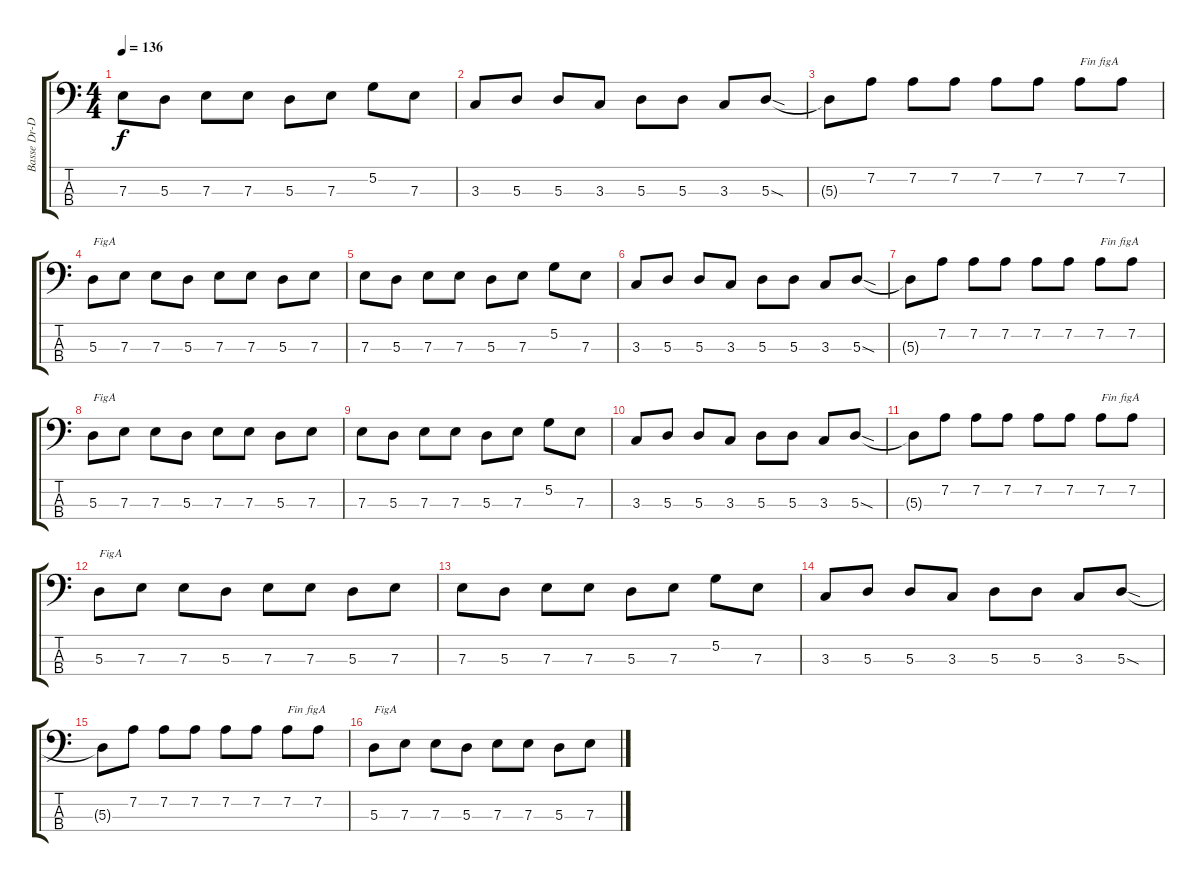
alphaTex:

\track ("Basse Dr-D" "Basse Dr-D") {instrument electricbasspick}
\staff {score tabs}
\tuning (G2 D2 A1 D1) {hide}
\ts (4 4)
\tempo 136
\clef f4
\ks c
7.3.8{dy f} 5.3.8 7.3.8 7.3.8 5.3.8 7.3.8 5.2.8 7.3.8 |
3.3.8 5.3.8 5.3.8 3.3.8 5.3.8 5.3.8 3.3.8 5.3{sod}.8 |
5.3{t}.8 7.2.8 7.2.8 7.2.8 7.2.8 7.2.8 7.2.8{txt "Fin figA"} 7.2.8 |
5.3.8{txt "FigA"} 7.3.8 7.3.8 5.3.8 7.3.8 7.3.8 5.3.8 7.3.8 |
7.3.8 5.3.8 7.3.8 7.3.8 5.3.8 7.3.8 5.2.8 7.3.8 |
3.3.8 5.3.8 5.3.8 3.3.8 5.3.8 5.3.8 3.3.8 5.3{sod}.8 |
5.3{t}.8 7.2.8 7.2.8 7.2.8 7.2.8 7.2.8 7.2.8{txt "Fin figA"} 7.2.8 |
5.3.8{txt "FigA"} 7.3.8 7.3.8 5.3.8 7.3.8 7.3.8 5.3.8 7.3.8 |
7.3.8 5.3.8 7.3.8 7.3.8 5.3.8 7.3.8 5.2.8 7.3.8 |
3.3.8 5.3.8 5.3.8 3.3.8 5.3.8 5.3.8 3.3.8 5.3{sod}.8 |
5.3{t}.8 7.2.8 7.2.8 7.2.8 7.2.8 7.2.8 7.2.8{txt "Fin figA"} 7.2.8 |
5.3.8{txt "FigA"} 7.3.8 7.3.8 5.3.8 7.3.8 7.3.8 5.3.8 7.3.8 |
7.3.8 5.3.8 7.3.8 7.3.8 5.3.8 7.3.8 5.2.8 7.3.8 |
3.3.8 5.3.8 5.3.8 3.3.8 5.3.8 5.3.8 3.3.8 5.3{sod}.8 |
5.3{t}.8 7.2.8 7.2.8 7.2.8 7.2.8 7.2.8 7.2.8{txt "Fin figA"} 7.2.8 |
5.3.8{txt "FigA"} 7.3.8 7.3.8 5.3.8 7.3.8 7.3.8 5.3.8 7.3.8
